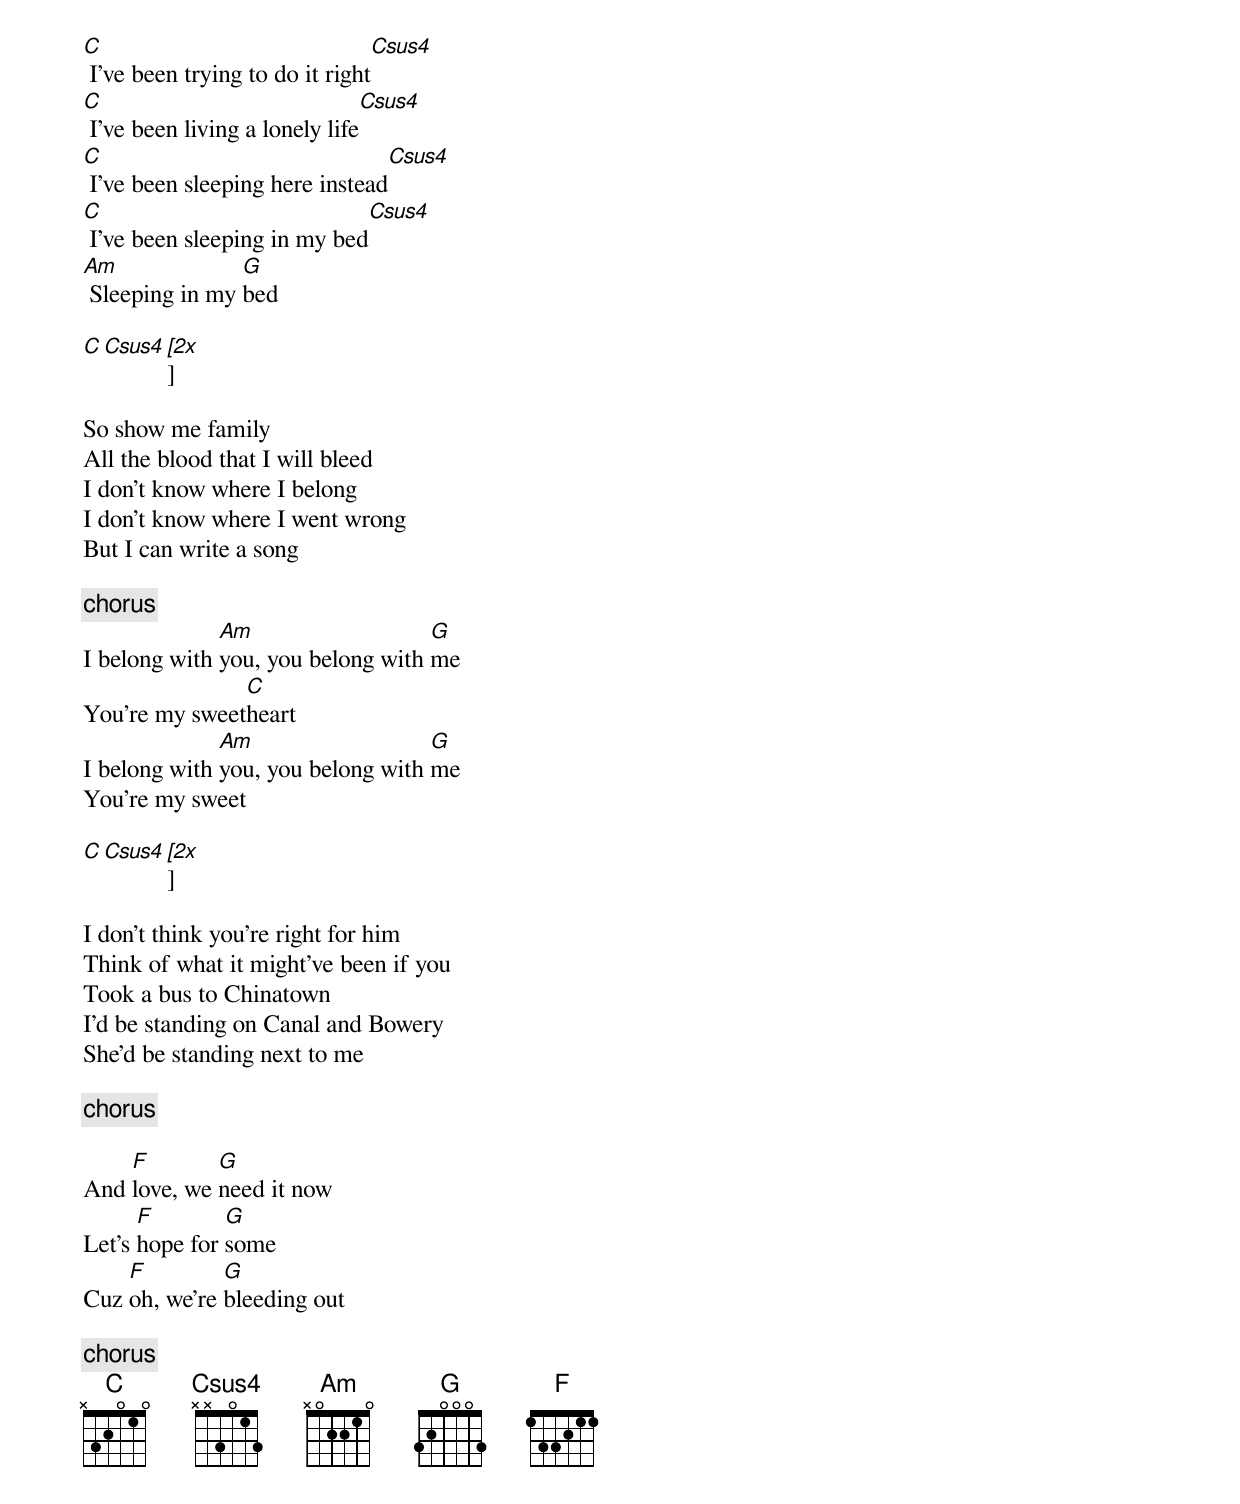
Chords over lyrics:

C                               Csus4
 I've been trying to do it right
C                              Csus4
 I've been living a lonely life
C                               Csus4
 I've been sleeping here instead
C                            Csus4
 I've been sleeping in my bed
Am              G
 Sleeping in my bed

C Csus4 [2x]

So show me family
All the blood that I will bleed
I don't know where I belong
I don't know where I went wrong
But I can write a song

[chorus]
              Am                   G
I belong with you, you belong with me
               C
You're my sweetheart
              Am                   G
I belong with you, you belong with me
You're my sweet

C Csus4 [2x]

I don't think you're right for him
Think of what it might've been if you
Took a bus to Chinatown
I'd be standing on Canal and Bowery
She'd be standing next to me

[chorus]

    F        G
And love, we need it now
      F        G
Let's hope for some
    F         G
Cuz oh, we're bleeding out

[chorus]
